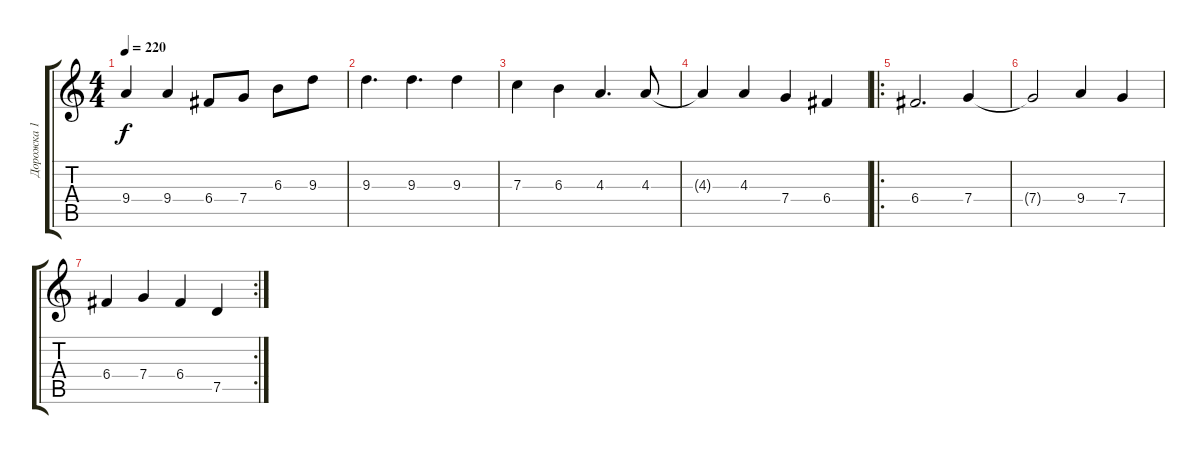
\track ("Дорожка 1" "Дорожка 1") {instrument overdrivenguitar}
\staff {score tabs}
\tuning (D4 A3 F3 C3 G2 C2) {hide}
\ts (4 4)
\tempo 220
\clef g2
\ks c
9.4{t}.4{dy f} 9.4.4 6.4.8 7.4.8 6.3.8 9.3.8 |
9.3.4{d} 9.3.4{d} 9.3.4 |
7.3.4 6.3.4 4.3.4{d} 4.3.8 |
4.3{t}.4 4.3.4 7.4.4 6.4.4 |
\ro
6.4.2{d} 7.4.4 |
7.4{t}.2 9.4.4 7.4.4 |
\rc 2
6.4.4 7.4.4 6.4.4 7.5.4
